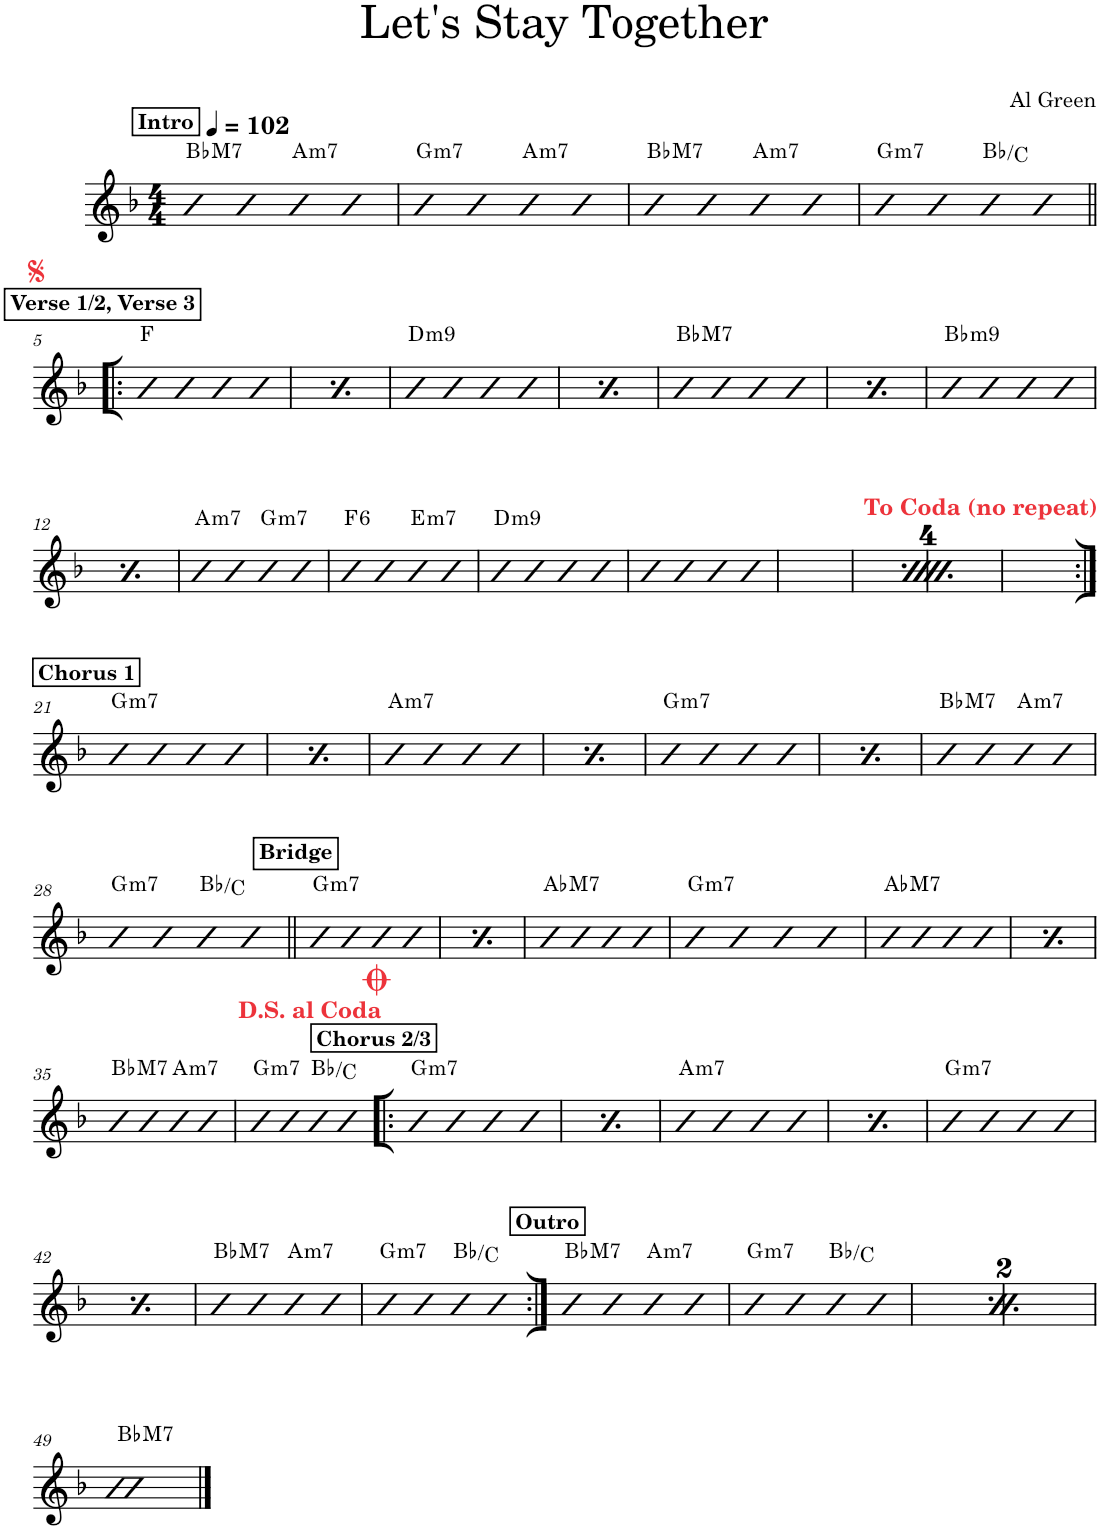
**kern	**harte
*part1	*part1
*staff1	*
*I"Piano	*
*I'Pno.	*
*clefG2	*
*k[b-]	*
*M4/4	*
*MM102	*
!!LO:REH:place=s1:a:B:cj:t=Intro
=1	=1
!	!LO:H:kt=M7
4b-	Bb:maj7
4b-	.
!	!LO:H:kt=m7
4b-	A:min7
4b-	.
=2	=2
!	!LO:H:kt=m7
4b-	G:min7
4b-	.
!	!LO:H:kt=m7
4b-	A:min7
4b-	.
=3	=3
!	!LO:H:kt=M7
4b-	Bb:maj7
4b-	.
!	!LO:H:kt=m7
4b-	A:min7
4b-	.
=4	=4
!	!LO:H:kt=m7
4b-	G:min7
4b-	.
4b-	Bb:maj/2
4b-	.
!!LO:LB:g=z
!!LO:REH:place=s1:a:B:cj:t=Verse 1/2, Verse 3
=5!|:	=5!|:
4b-	F:maj
4b-	.
4b-	.
4b-	.
!!LO:REH:place=s1:a:B:cj:t=Verse 1/2, Verse 3
=6	=6
4b-	F:maj
4b-	.
4b-	.
4b-	.
=7	=7
!	!LO:H:kt=m9
4b-	D:min9
4b-	.
4b-	.
4b-	.
=8	=8
!	!LO:H:kt=m9
4b-	D:min9
4b-	.
4b-	.
4b-	.
=9	=9
!	!LO:H:kt=M7
4b-	Bb:maj7
4b-	.
4b-	.
4b-	.
=10	=10
!	!LO:H:kt=M7
4b-	Bb:maj7
4b-	.
4b-	.
4b-	.
=11	=11
!	!LO:H:kt=m9
4b-	Bb:min9
4b-	.
4b-	.
4b-	.
!!LO:LB:g=z
=12	=12
!	!LO:H:kt=m9
4b-	Bb:min9
4b-	.
4b-	.
4b-	.
=13	=13
!	!LO:H:kt=m7
4b-	A:min7
4b-	.
!	!LO:H:kt=m7
4b-	G:min7
4b-	.
=14	=14
!	!LO:H:kt=6
4b-	F:maj6
4b-	.
!	!LO:H:kt=m7
4b-	E:min7
4b-	.
=15	=15
!	!LO:H:kt=m9
4b-	D:min9
4b-	.
4b-	.
4b-	.
=16	=16
4b-	.
4b-	.
4b-	.
4b-	.
=17	=17
!	!LO:H:kt=m7
4b-	A:min7
4b-	.
!	!LO:H:kt=m7
4b-	G:min7
4b-	.
=18	=18
!	!LO:H:kt=6
4b-	F:maj6
4b-	.
!	!LO:H:kt=m7
4b-	E:min7
4b-	.
=19	=19
!	!LO:H:kt=m9
4b-	D:min9
4b-	.
4b-	.
4b-	.
=20	=20
4b-	.
4b-	.
4b-	.
4b-	.
!LO:TX:a:color=#ED333B:t=To Coda (no repeat)	!
!!LO:LB:g=z
!!LO:REH:place=s1:a:B:cj:t=Chorus 1
=21:|!	=21:|!
!	!LO:H:kt=m7
4b-	G:min7
4b-	.
4b-	.
4b-	.
!!LO:REH:place=s1:a:B:cj:t=Chorus 1
=22	=22
!	!LO:H:kt=m7
4b-	G:min7
4b-	.
4b-	.
4b-	.
=23	=23
!	!LO:H:kt=m7
4b-	A:min7
4b-	.
4b-	.
4b-	.
=24	=24
!	!LO:H:kt=m7
4b-	A:min7
4b-	.
4b-	.
4b-	.
=25	=25
!	!LO:H:kt=m7
4b-	G:min7
4b-	.
4b-	.
4b-	.
=26	=26
!	!LO:H:kt=m7
4b-	G:min7
4b-	.
4b-	.
4b-	.
=27	=27
!	!LO:H:kt=M7
4b-	Bb:maj7
4b-	.
!	!LO:H:kt=m7
4b-	A:min7
4b-	.
!!LO:LB:g=z
=28	=28
!	!LO:H:kt=m7
4b-	G:min7
4b-	.
4b-	Bb:maj/2
4b-	.
!!LO:REH:place=s1:a:B:cj:t=Bridge
=29||	=29||
!	!LO:H:kt=m7
4b-	G:min7
4b-	.
4b-	.
4b-	.
!!LO:REH:place=s1:a:B:cj:t=Bridge
=30	=30
!	!LO:H:kt=m7
4b-	G:min7
4b-	.
4b-	.
4b-	.
=31	=31
!	!LO:H:kt=M7
4b-	Ab:maj7
4b-	.
4b-	.
4b-	.
=32	=32
!	!LO:H:kt=m7
4b-	G:min7
4b-	.
4b-	.
4b-	.
=33	=33
!	!LO:H:kt=M7
4b-	Ab:maj7
4b-	.
4b-	.
4b-	.
=34	=34
!	!LO:H:kt=M7
4b-	Ab:maj7
4b-	.
4b-	.
4b-	.
!!LO:LB:g=z
=35	=35
!	!LO:H:kt=M7
4b-	Bb:maj7
4b-	.
!	!LO:H:kt=m7
4b-	A:min7
4b-	.
=36	=36
!	!LO:H:kt=m7
4b-	G:min7
4b-	.
4b-	Bb:maj/2
4b-	.
!!LO:REH:place=s1:a:B:cj:t=Chorus 2/3
=37!|:	=37!|:
!	!LO:H:kt=m7
4b-	G:min7
4b-	.
4b-	.
4b-	.
!!LO:REH:place=s1:a:B:cj:t=Chorus 2/3
=38	=38
!	!LO:H:kt=m7
4b-	G:min7
4b-	.
4b-	.
4b-	.
=39	=39
!	!LO:H:kt=m7
4b-	A:min7
4b-	.
4b-	.
4b-	.
=40	=40
!	!LO:H:kt=m7
4b-	A:min7
4b-	.
4b-	.
4b-	.
=41	=41
!	!LO:H:kt=m7
4b-	G:min7
4b-	.
4b-	.
4b-	.
!!LO:LB:g=z
=42	=42
!	!LO:H:kt=m7
4b-	G:min7
4b-	.
4b-	.
4b-	.
=43	=43
!	!LO:H:kt=M7
4b-	Bb:maj7
4b-	.
!	!LO:H:kt=m7
4b-	A:min7
4b-	.
=44	=44
!	!LO:H:kt=m7
4b-	G:min7
4b-	.
4b-	Bb:maj/2
4b-	.
!!LO:REH:place=s1:a:B:cj:t=Outro
=45:|!	=45:|!
!	!LO:H:kt=M7
4b-	Bb:maj7
4b-	.
!	!LO:H:kt=m7
4b-	A:min7
4b-	.
=46	=46
!	!LO:H:kt=m7
4b-	G:min7
4b-	.
4b-	Bb:maj/2
4b-	.
!!LO:REH:place=s1:a:B:cj:t=Outro
=47	=47
!	!LO:H:kt=M7
4b-	Bb:maj7
4b-	.
!	!LO:H:kt=m7
4b-	A:min7
4b-	.
=48	=48
!	!LO:H:kt=m7
4b-	G:min7
4b-	.
4b-	Bb:maj/2
4b-	.
!!LO:LB:g=z
=49	=49
!	!LO:H:kt=M7
1b-	Bb:maj7
==	==
*-	*-
